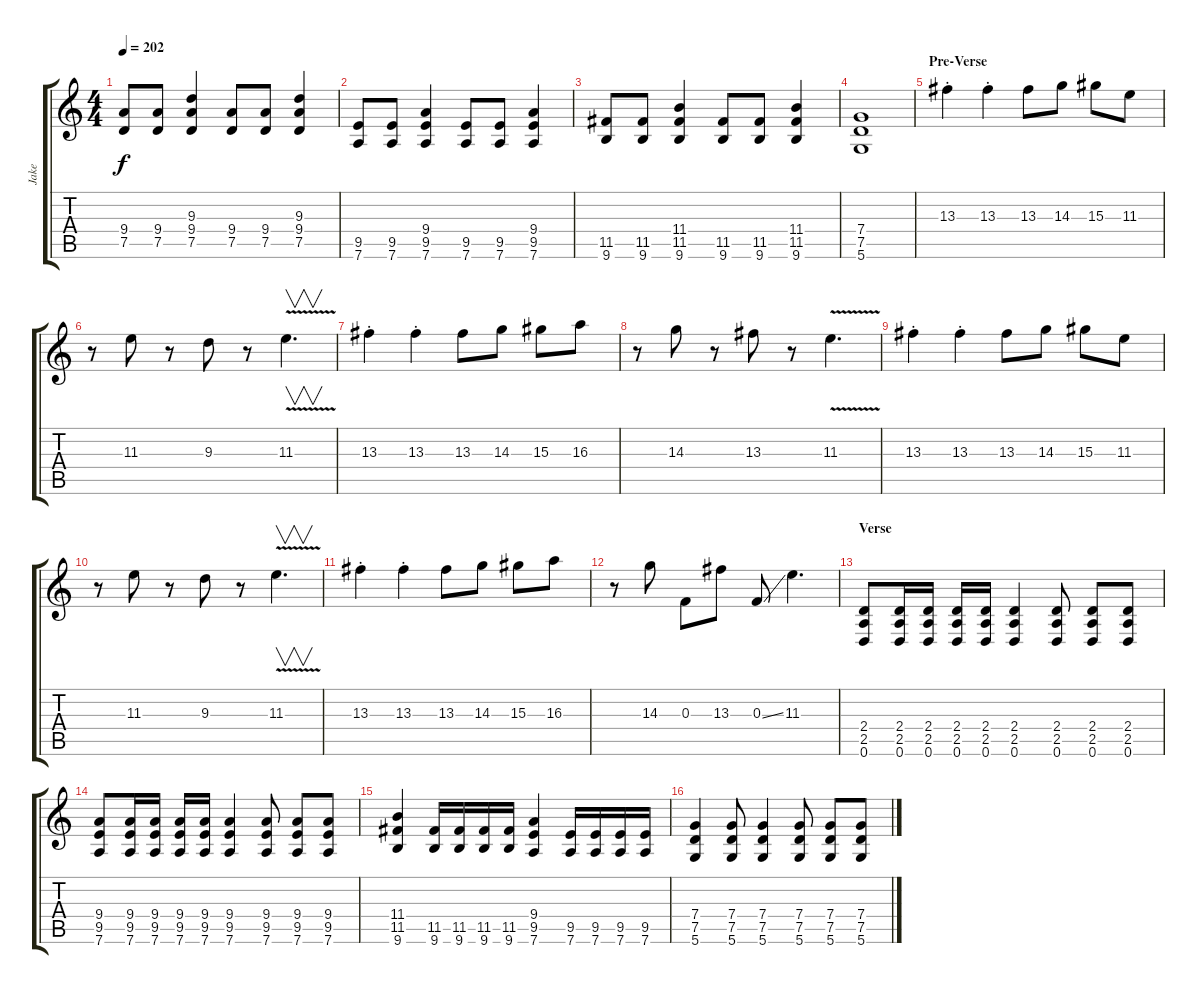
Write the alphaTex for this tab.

\track ("Jake" "Jake") {instrument distortionguitar}
\staff {score tabs}
\tuning (D4 A3 F3 C3 G2 D2) {hide}
\ts (4 4)
\tempo 202
\clef g2
\ks c
(9.4 7.5).8{dy f} (9.4 7.5).8 (9.3 9.4 7.5).4 (9.4 7.5).8 (9.4 7.5).8 (9.3 9.4 7.5).4 |
(9.5 7.6).8 (9.5 7.6).8 (9.4 9.5 7.6).4 (9.5 7.6).8 (9.5 7.6).8 (9.4 9.5 7.6).4 |
(11.5 9.6).8 (11.5 9.6).8 (11.4 11.5 9.6).4 (11.5 9.6).8 (11.5 9.6).8 (11.4 11.5 9.6).4 |
(7.4 7.5 5.6).1 |
\section ("" "Pre-Verse")
13.3{st}.4 13.3{st}.4 13.3.8 14.3.8 15.3.8 11.3.8 |
r.8 11.3.8 r.8 9.3.8 r.8 11.3{v}.4{v d} |
13.3{st}.4 13.3{st}.4 13.3.8 14.3.8 15.3.8 16.3.8 |
r.8 14.3.8 r.8 13.3.8 r.8 11.3{v}.4{d} |
13.3{st}.4 13.3{st}.4 13.3.8 14.3.8 15.3.8 11.3.8 |
r.8 11.3.8 r.8 9.3.8 r.8 11.3{v}.4{v d} |
13.3{st}.4 13.3{st}.4 13.3.8 14.3.8 15.3.8 16.3.8 |
r.8 14.3.8 0.3.8 13.3.8 0.3{ss}.8 11.3.4{d} |
\section ("" "Verse")
(2.4 2.5 0.6).8 (2.4 2.5 0.6).16 (2.4 2.5 0.6).16 (2.4 2.5 0.6).16 (2.4 2.5 0.6).16 (2.4 2.5 0.6).4 (2.4 2.5 0.6).8 (2.4 2.5 0.6).8 (2.4 2.5 0.6).8 |
(9.4 9.5 7.6).8 (9.4 9.5 7.6).16 (9.4 9.5 7.6).16 (9.4 9.5 7.6).16 (9.4 9.5 7.6).16 (9.4 9.5 7.6).4 (9.4 9.5 7.6).8 (9.4 9.5 7.6).8 (9.4 9.5 7.6).8 |
(11.4 11.5 9.6).4 (11.5 9.6).16 (11.5 9.6).16 (11.5 9.6).16 (11.5 9.6).16 (9.4 9.5 7.6).4 (9.5 7.6).16 (9.5 7.6).16 (9.5 7.6).16 (9.5 7.6).16 |
(7.4 7.5 5.6).4 (7.4 7.5 5.6).8 (7.4 7.5 5.6).4 (7.4 7.5 5.6).8 (7.4 7.5 5.6).8 (7.4 7.5 5.6).8
